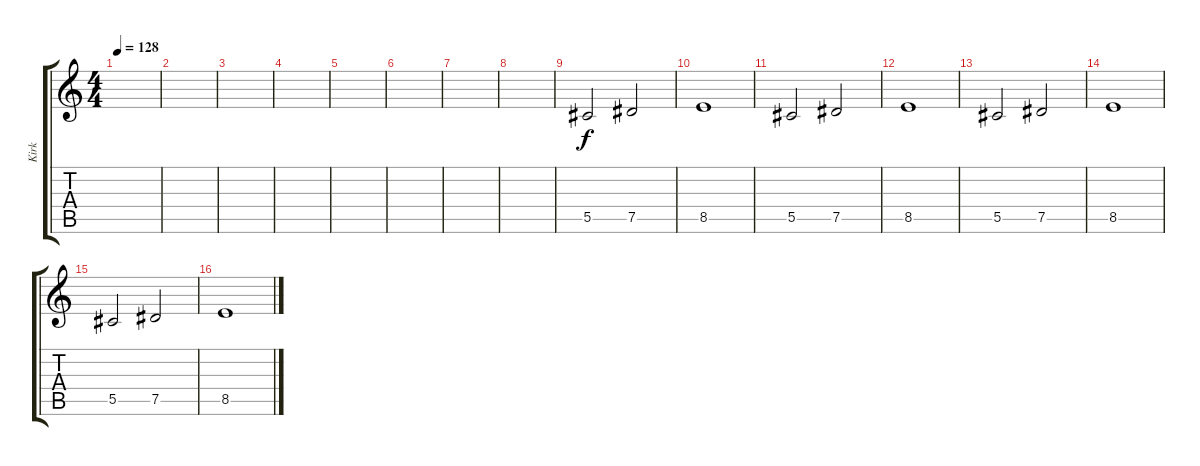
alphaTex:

\track ("Kirk" "Kirk") {instrument electricguitarclean}
\staff {score tabs}
\tuning (Eb4 Bb3 Gb3 Db3 Ab2 Eb2) {hide}
\ts (4 4)
\tempo 128
\clef g2
\ks c
|
|
|
|
|
|
|
|
5.5.2 7.5.2 |
8.5.1 |
5.5.2 7.5.2 |
8.5.1 |
5.5.2 7.5.2 |
8.5.1 |
5.5.2 7.5.2 |
8.5.1
